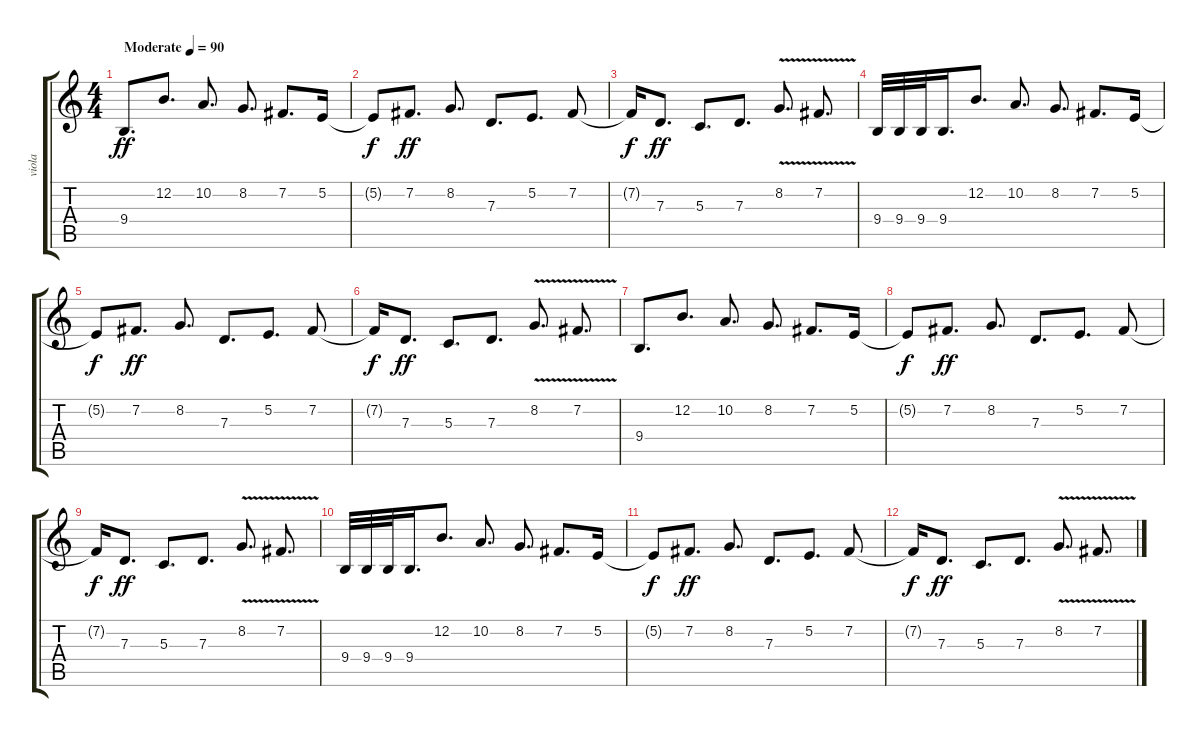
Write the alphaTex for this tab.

\track ("viola" "viola") {instrument viola}
\staff {score tabs}
\tuning (E4 B3 G3 D3 A2 E2) {hide}
\ts (4 4)
\tempo (90 "Moderate")
\clef g2
\ks c
9.4.8{d dy ff instrument viola} 12.2.8{d} 10.2.8{d} 8.2.8{d} 7.2.8{d} 5.2.16 |
5.2{t}.8{dy f} 7.2.8{d dy ff} 8.2.8{d} 7.3.8{d} 5.2.8{d} 7.2.8 |
7.2{t}.16{dy f} 7.3.8{d dy ff} 5.3.8{d} 7.3.8{d} 8.2{v}.8{d} 7.2{v}.8{d} |
9.4.32 9.4.32 9.4.32 9.4.16{d} 12.2.8{d} 10.2.8{d} 8.2.8{d} 7.2.8{d} 5.2.16 |
5.2{t}.8{dy f} 7.2.8{d dy ff} 8.2.8{d} 7.3.8{d} 5.2.8{d} 7.2.8 |
7.2{t}.16{dy f} 7.3.8{d dy ff} 5.3.8{d} 7.3.8{d} 8.2{v}.8{d} 7.2{v}.8{d} |
9.4.8{d} 12.2.8{d} 10.2.8{d} 8.2.8{d} 7.2.8{d} 5.2.16 |
5.2{t}.8{dy f} 7.2.8{d dy ff} 8.2.8{d} 7.3.8{d} 5.2.8{d} 7.2.8 |
7.2{t}.16{dy f} 7.3.8{d dy ff} 5.3.8{d} 7.3.8{d} 8.2{v}.8{d} 7.2{v}.8{d} |
9.4.32 9.4.32 9.4.32 9.4.16{d} 12.2.8{d} 10.2.8{d} 8.2.8{d} 7.2.8{d} 5.2.16 |
5.2{t}.8{dy f} 7.2.8{d dy ff} 8.2.8{d} 7.3.8{d} 5.2.8{d} 7.2.8 |
7.2{t}.16{dy f} 7.3.8{d dy ff} 5.3.8{d} 7.3.8{d} 8.2{v}.8{d} 7.2{v}.8{d}
